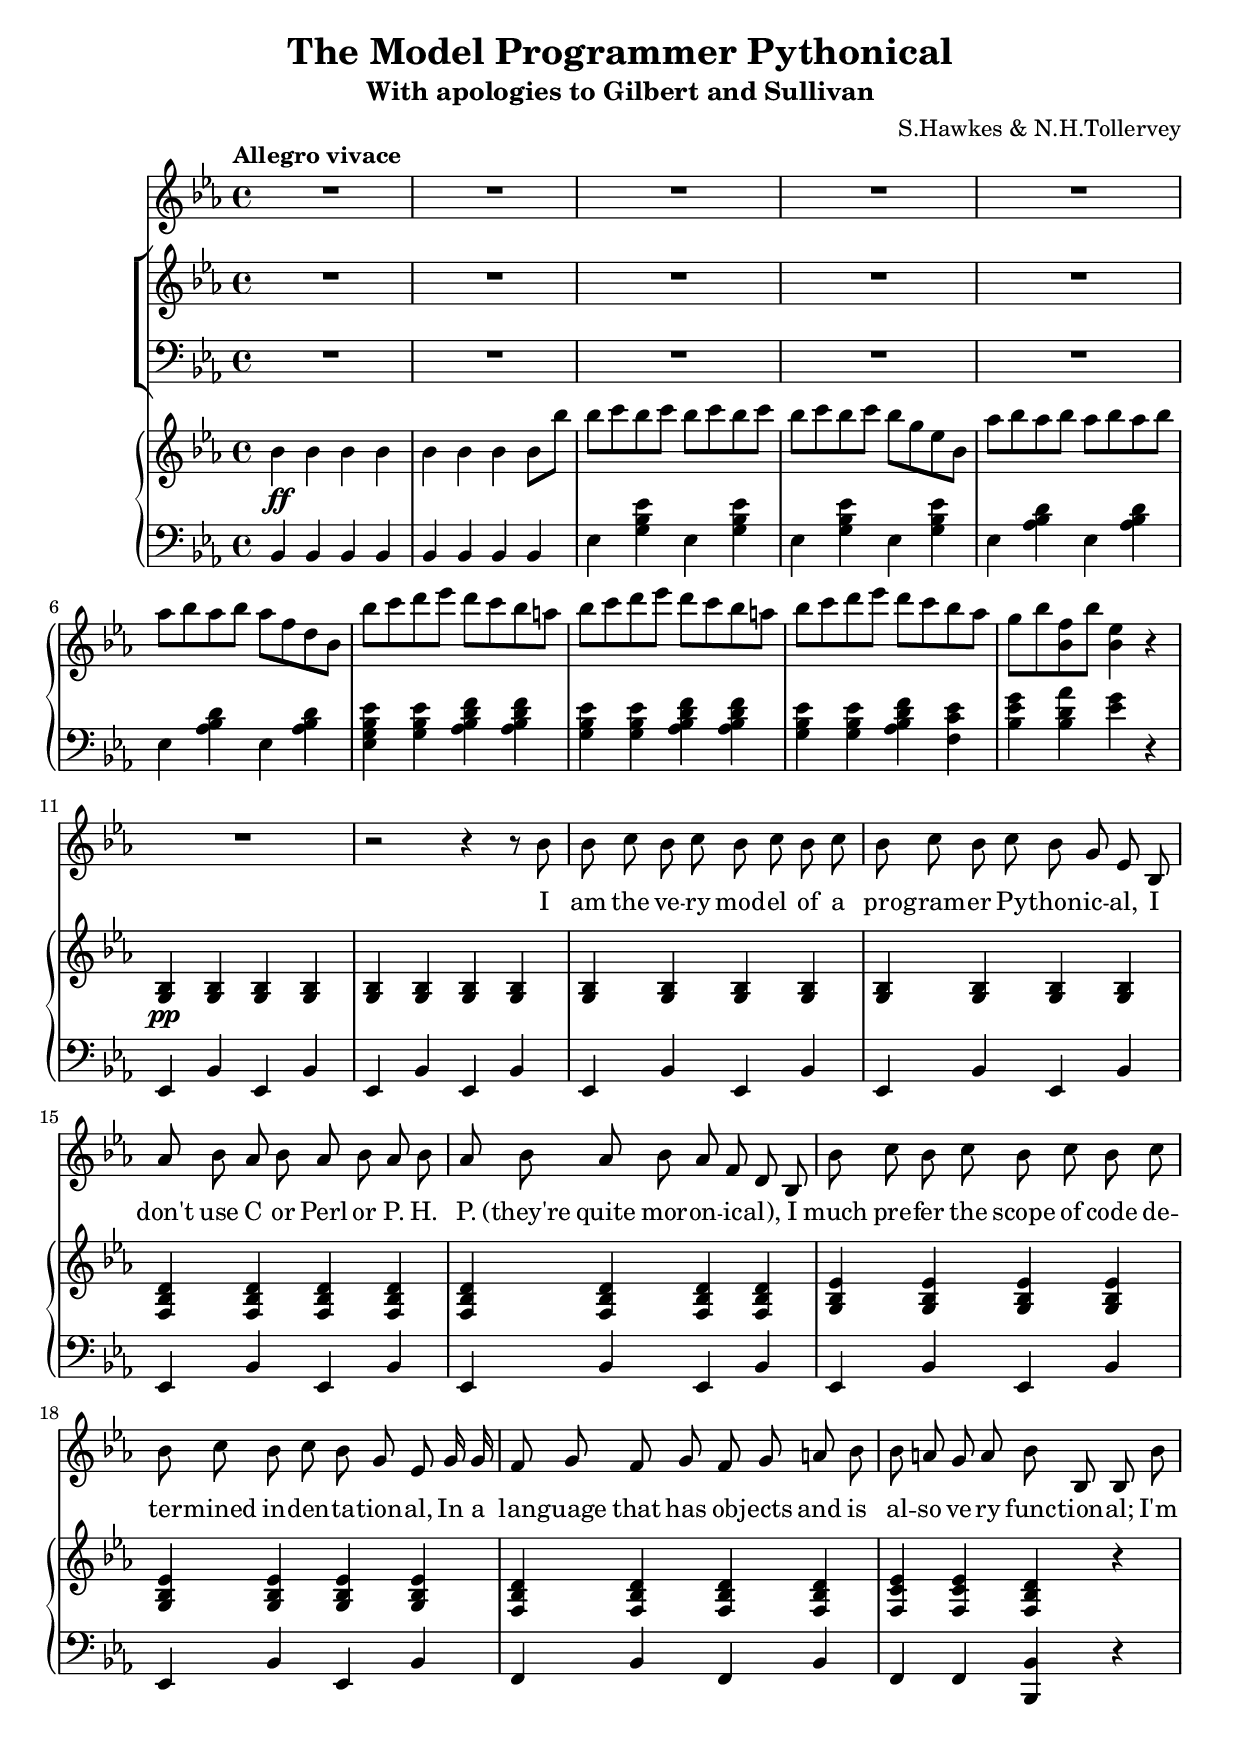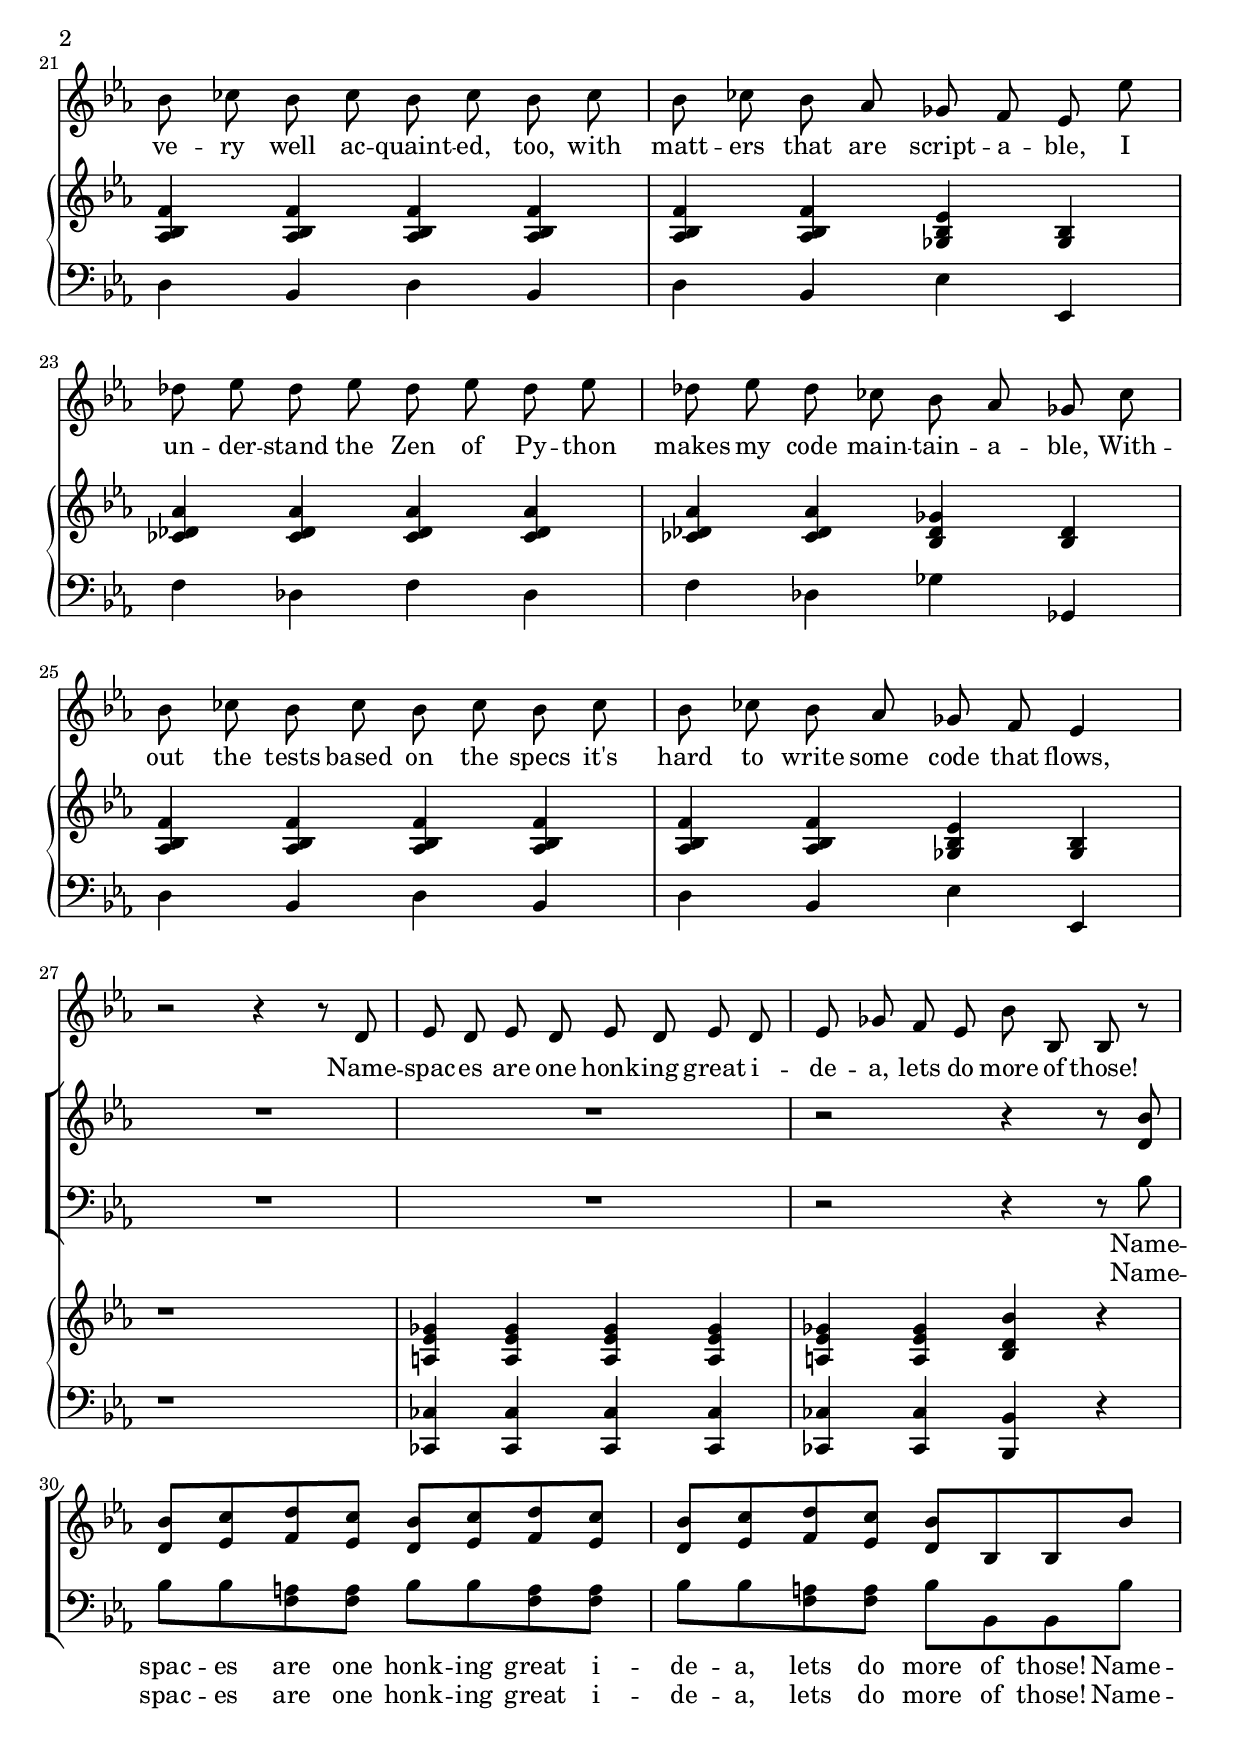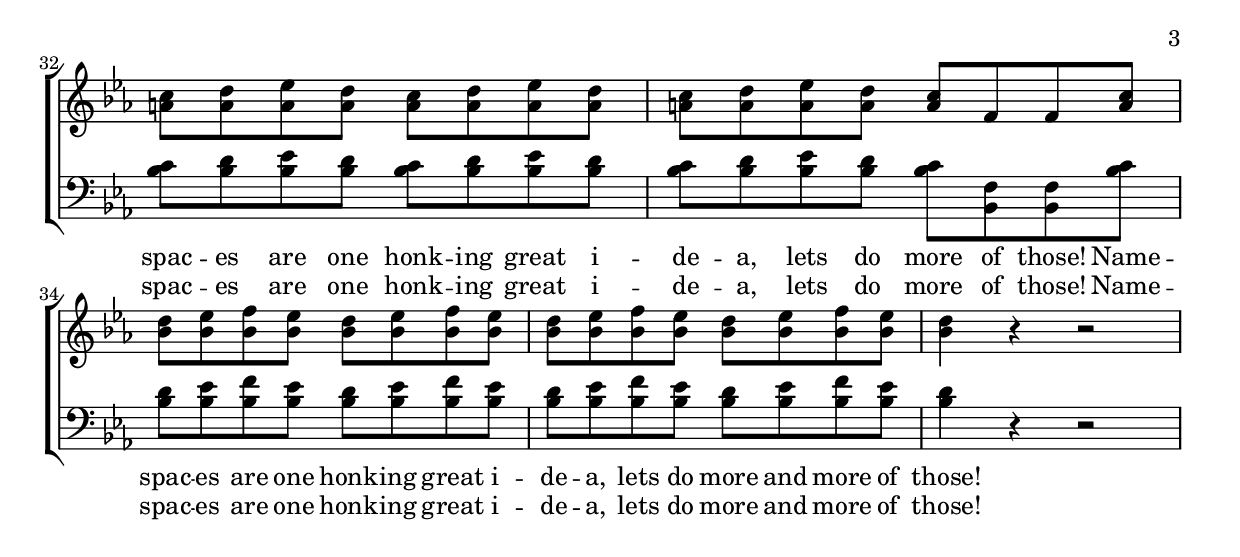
\version "2.14.2"

\header {
    title = "The Model Programmer Pythonical"
    subtitle = "With apologies to Gilbert and Sullivan"
    composer = "S.Hawkes & N.H.Tollervey"
}

melody = \relative c'' {
    \clef treble
    \key ees \major
    \time 4/4

    R1 R R R R R R R R R R r2 r4 r8 bes
    bes c bes c bes c bes
    c bes c bes c bes g ees bes
    aes' bes aes bes aes bes aes bes
    aes bes aes bes aes f d bes
    bes' c bes c bes c bes c
    bes c bes c bes g ees g16 g
    f8 g f g f g a bes
    bes a g a bes bes, bes bes'
    bes ces bes ces bes ces bes ces
    bes ces bes aes ges f ees ees'
    des ees des ees des ees des ees
    des ees des ces bes aes ges ces
    bes ces bes ces bes ces bes ces
    bes ces bes aes ges f ees4
    r2 r4 r8 d
    ees d ees d ees d ees d
    ees ges f ees bes' bes, bes r
}

solo = \lyricmode {
    I am the ve -- ry mod -- el of a pro -- gram -- er Py -- thon -- ic -- al,
    I don't use C or Perl or P. H. P. (they're quite mor -- on -- ic -- al),
    I much pre -- fer the scope of code de -- ter -- mined in -- den -- ta -- tion -- al,
    In a lan -- guage that has ob -- jects and is al -- so ve -- ry func -- tion -- al;
    I'm ve -- ry well ac -- quaint -- ed, too, with matt -- ers that are script -- a -- ble,
    I un -- der -- stand the Zen of Py -- thon makes my code main -- tain -- a -- ble,
    With -- out the tests based on the specs it's hard to write some code that flows,
    Name -- spac -- es are one honk -- ing great i -- de -- a, lets do more of those!
}

chorusFemale = \relative c'' {
    \clef treble
    \key ees \major
    \time 4/4
    R1*28
    r2 r4 r8 <bes d,>
    <bes d,> <c ees,> <d f,> <c ees,> <bes d,> <c ees,> <d f,> <c ees,>
    <bes d,> <c ees,> <d f,> <c ees,> <bes d,> bes, bes bes'
    <c a> <d a> <ees a,> <d a> <c a> <d a> <ees a,> <d a>
    <c a> <d a> <ees a,> <d a> <c a> f, f <c' a>
    <d bes> <ees bes> <f bes,> <ees bes> <d bes> <ees bes> <f bes,> <ees bes>
    <d bes> <ees bes> <f bes,> <ees bes> <d bes> <ees bes> <f bes,> <ees bes>
    <d bes>4 r r2
}

chorusMale = \relative c' {
    \clef bass
    \key ees \major
    \time 4/4
    R1*28
    r2 r4 r8 bes
    bes bes <a f> <a f> bes bes <a f> <a f>
    bes bes <a f> <a f> bes bes, bes bes'
    <c bes> <bes d> <bes ees> <bes d> <c bes> <bes d> <bes ees> <bes d>
    <c bes> <bes d> <bes ees> <bes d> <c bes> <f, bes,> <f bes,> <c' bes>
    <bes d> <bes ees> <bes f'> <bes ees> <bes d> <bes ees> <bes f'> <bes ees>
    <bes d> <bes ees> <bes f'> <bes ees> <bes d> <bes ees> <bes f'> <bes ees>
    <d bes>4 r r2
}

chorusLyrics = \lyricmode {
    Name -- spac -- es are one honk -- ing great i -- de -- a, lets do more of those!
    Name -- spac -- es are one honk -- ing great i -- de -- a, lets do more of those!
    Name -- spac -- es are one honk -- ing great i -- de -- a, lets do more and more of those!
}

upper = \relative c'' {
    \clef treble
    \key ees \major
    \time 4/4
    \tempo "Allegro vivace"

    bes4\ff bes bes bes
    bes bes bes bes8 bes'
    bes c bes c bes c bes c
    bes c bes c bes g es bes
    aes' bes aes bes aes bes aes bes
    aes bes aes bes aes f d bes
    bes' c d es d c bes a
    bes c d es d c bes a
    bes c d es d c bes aes
    g bes <f bes,> bes <ees, bes>4 r
    <bes, g>\pp <bes g> <bes g> <bes g>
    <bes g> <bes g> <bes g> <bes g>
    <bes g> <bes g> <bes g> <bes g>
    <bes g> <bes g> <bes g> <bes g>
    <d bes f> <d bes f> <d bes f> <d bes f>
    <d bes f> <d bes f> <d bes f> <d bes f>
    <ees bes g> <ees bes g> <ees bes g> <ees bes g>
    <ees bes g> <ees bes g> <ees bes g> <ees bes g>
    <d bes f> <d bes f> <d bes f> <d bes f>
    <ees c f,> <ees c f,> <d bes f> r
    <f bes, aes> <f bes, aes> <f bes, aes> <f bes, aes>
    <f bes, aes> <f bes, aes> <ees bes ges> <bes ges>
    <aes' des, ces> <aes des, ces> <aes des, ces> <aes des, ces>
    <aes des, ces> <aes des, ces> <ges des bes> <des bes>
    <f bes, aes> <f bes, aes> <f bes, aes> <f bes, aes>
    <f bes, aes> <f bes, aes> <ees bes ges> <bes ges>
    r1
    <ges' ees a,>4 <ges ees a,> <ges ees a,> <ges ees a,>
    <ges ees a,> <ges ees a,> <bes d, bes> r
}

lower = \relative c {
    \clef bass
    \key ees \major
    \time 4/4

    bes4 bes bes bes
    bes bes bes bes
    ees <ees' bes g> ees, <ees' bes g>
    ees, <ees' bes g> ees, <ees' bes g>
    ees, <d' bes aes> ees, <d' bes aes>
    ees, <d' bes aes> ees, <d' bes aes>
    <ees g, bes ees,> <ees bes g> <f d bes aes> <f d bes aes>
    <ees bes g> <ees bes g> <f d bes aes> <f d bes aes>
    <ees bes g> <ees bes g> <f d bes aes> <ees c f,>
    <g ees bes> <aes d, bes> <g es> r
    ees,, bes' ees, bes'
    ees, bes' ees, bes'
    ees, bes' ees, bes'
    ees, bes' ees, bes'
    ees, bes' ees, bes'
    ees, bes' ees, bes'
    ees, bes' ees, bes'
    ees, bes' ees, bes'
    f bes f bes
    f f <bes bes,> r
    d bes d bes
    d bes ees ees,
    f' des f des
    f des ges ges,
    d' bes d bes
    d bes ees ees,
    r1
    <ces' ces,>4 <ces ces,> <ces ces,> <ces ces,>
    <ces ces,> <ces ces,> <bes bes,> r
}

\score {
    <<
        \new Voice = "mel" { \autoBeamOff \melody }
        \new Lyrics \lyricsto mel \solo
        \new ChoirStaff <<
            \new Voice = "top" \chorusFemale
            \new Voice = "bottom" \chorusMale
            \new Lyrics \lyricsto top \chorusLyrics
            \new Lyrics \lyricsto bottom \chorusLyrics
        >>
        \new PianoStaff <<
            \new Staff = "upper" \upper
            \new Staff = "lower" \lower
        >>
    >>
    \layout {
        \context { \RemoveEmptyStaffContext }
    }
    \midi {
        \context {
            \Score tempoWholesPerMinute = #(ly:make-moment 160 4)
        }
    }
}
